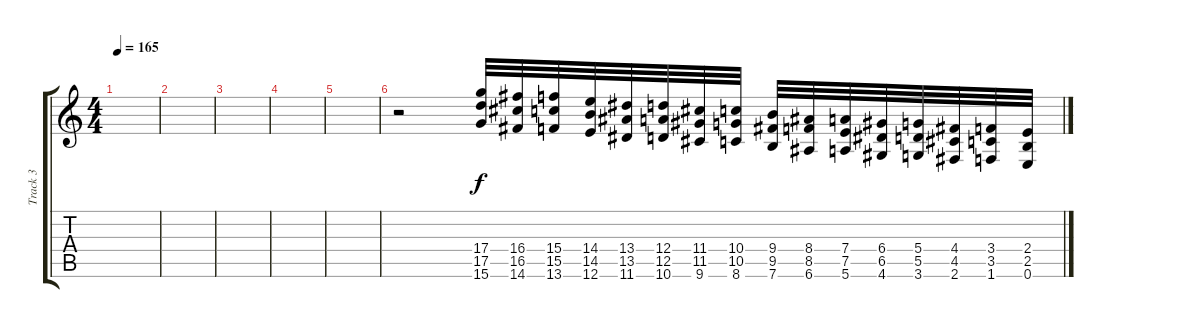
\track ("Track 3" "Track 3") {instrument overdrivenguitar}
\staff {score tabs}
\tuning (E4 B3 G3 D3 A2 E2) {hide}
\ts (4 4)
\tempo 165
\clef g2
\ks c
|
|
|
|
|
r.2 (17.4 17.5 15.6).32{instrument distortionguitar} (16.4 16.5 14.6).32 (15.4 15.5 13.6).32 (14.4 14.5 12.6).32 (13.4 13.5 11.6).32 (12.4 12.5 10.6).32 (11.4 11.5 9.6).32 (10.4 10.5 8.6).32 (9.4 9.5 7.6).32 (8.4 8.5 6.6).32 (7.4 7.5 5.6).32 (6.4 6.5 4.6).32 (5.4 5.5 3.6).32 (4.4 4.5 2.6).32 (3.4 3.5 1.6).32 (2.4 2.5 0.6).32
